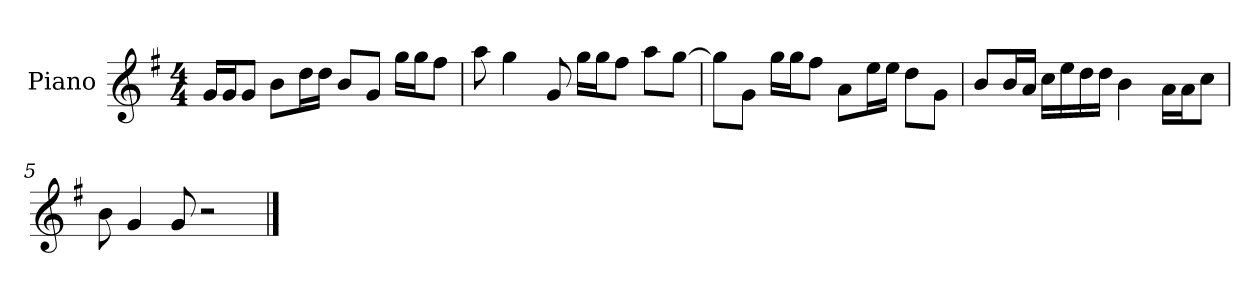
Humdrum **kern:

**kern
*part1
*staff1
*I"Piano
*I'P-no
*clefG2
*k[f#]
*M4/4
*MM90
=1
16g/LL
16g/J
8g/J
8b\L
16dd\L
16dd\JJ
8b/L
8g/J
16gg\LL
16gg\J
8ff#\J
=2
8aa\
4gg\
8g/
16gg\LL
16gg\J
8ff#\J
8aa\L
[8gg\J
=3
8gg\L]
8g\J
16gg\LL
16gg\J
8ff#\J
8a\L
16ee\L
16ee\JJ
8dd\L
8g\J
=4
8b/L
16b/L
16a/JJ
16cc\LL
16ee\
16dd\
16dd\JJ
4b\
16a\LL
16a\J
8cc\J
!!LO:LB:g=z
=5
8b\
4g/
8g/
2r
==
*-
